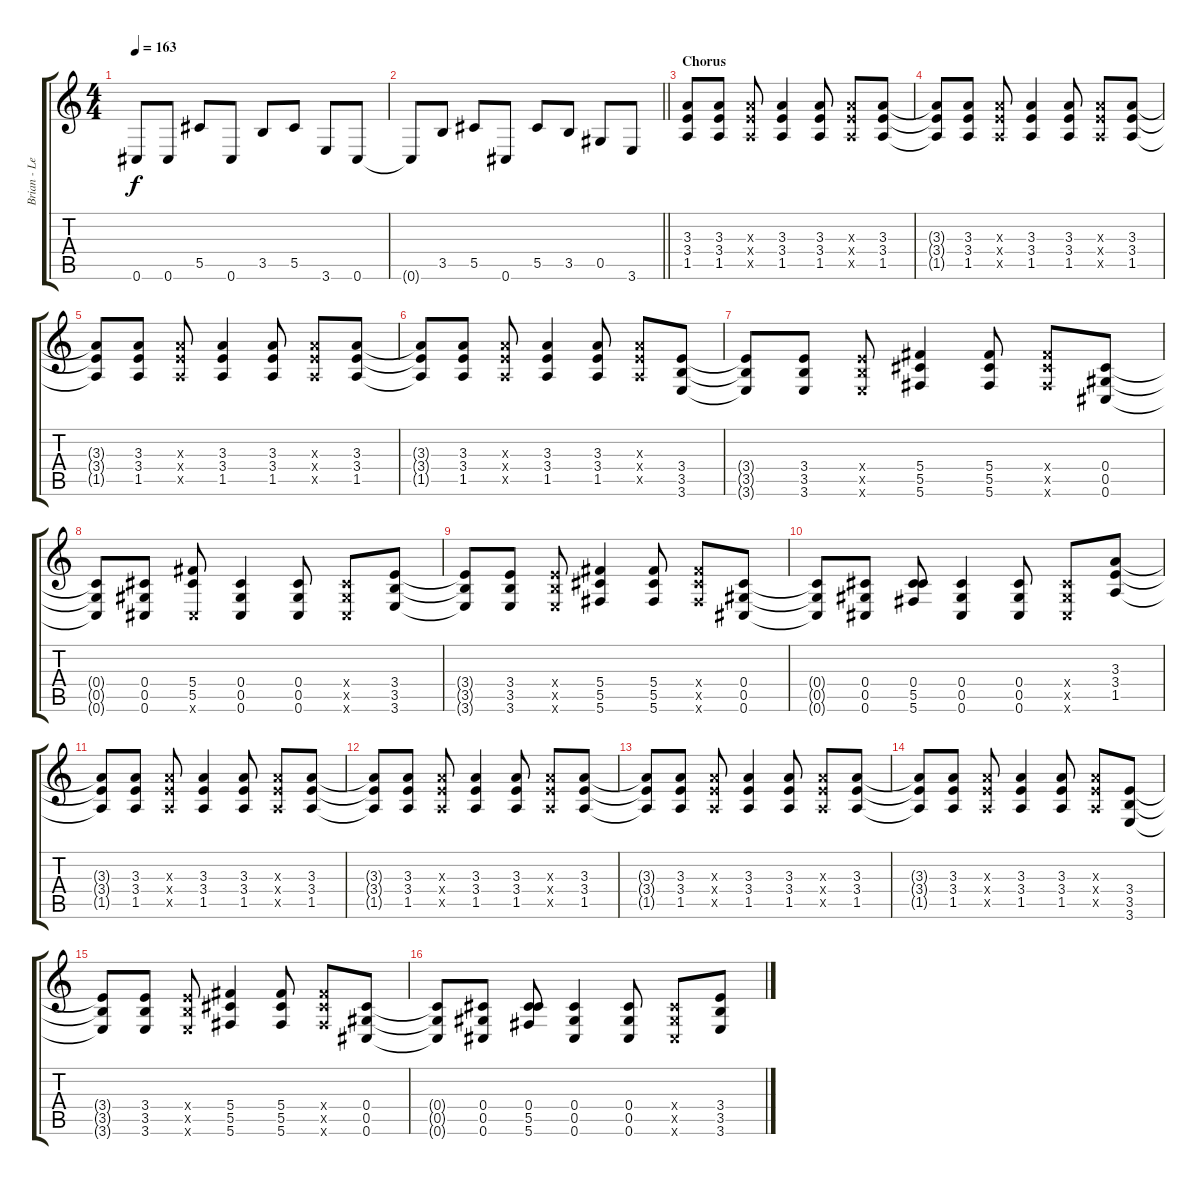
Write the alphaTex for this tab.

\track ("Brian - Lead Guitar Overdub" "Brian - Le") {instrument overdrivenguitar}
\staff {score tabs}
\tuning (Eb4 Bb3 Gb3 Db3 Ab2 Db2) {hide}
\ts (4 4)
\tempo 163
\clef g2
\ks c
0.6.8{dy f} 0.6.8 5.5.8 0.6.8 3.5.8 5.5.8 3.6.8 0.6.8 |
\barLineRight lightlight
0.6{t}.8 3.5.8 5.5.8 0.6.8 5.5.8 3.5.8 0.5.8 3.6.8 |
\section ("" "Chorus")
(3.3 3.4 1.5).8 (3.3 3.4 1.5).8 (3.3{x} 3.4{x} 1.5{x}).8 (3.3 3.4 1.5).4 (3.3 3.4 1.5).8 (3.3{x} 3.4{x} 1.5{x}).8 (3.3 3.4 1.5).8 |
(3.3{t} 3.4{t} 1.5{t}).8 (3.3 3.4 1.5).8 (3.3{x} 3.4{x} 1.5{x}).8 (3.3 3.4 1.5).4 (3.3 3.4 1.5).8 (3.3{x} 3.4{x} 1.5{x}).8 (3.3 3.4 1.5).8 |
(3.3{t} 3.4{t} 1.5{t}).8 (3.3 3.4 1.5).8 (3.3{x} 3.4{x} 1.5{x}).8 (3.3 3.4 1.5).4 (3.3 3.4 1.5).8 (3.3{x} 3.4{x} 1.5{x}).8 (3.3 3.4 1.5).8 |
(3.3{t} 3.4{t} 1.5{t}).8 (3.3 3.4 1.5).8 (3.3{x} 3.4{x} 1.5{x}).8 (3.3 3.4 1.5).4 (3.3 3.4 1.5).8 (3.3{x} 3.4{x} 1.5{x}).8 (3.4 3.5 3.6).8 |
(3.4{t} 3.5{t} 3.6{t}).8 (3.4 3.5 3.6).8 (3.4{x} 3.5{x} 3.6{x}).8 (5.4 5.5 5.6).4 (5.4 5.5 5.6).8 (5.4{x} 5.5{x} 5.6{x}).8 (0.4 0.5 0.6).8 |
(0.4{t} 0.5{t} 0.6{t}).8 (0.4 0.5 0.6).8 (5.4 5.5 0.6{x}).8 (0.4 0.5 0.6).4 (0.4 0.5 0.6).8 (0.4{x} 0.5{x} 0.6{x}).8 (3.4 3.5 3.6).8 |
(3.4{t} 3.5{t} 3.6{t}).8 (3.4 3.5 3.6).8 (3.4{x} 3.5{x} 3.6{x}).8 (5.4 5.5 5.6).4 (5.4 5.5 5.6).8 (5.4{x} 5.5{x} 5.6{x}).8 (0.4 0.5 0.6).8 |
(0.4{t} 0.5{t} 0.6{t}).8 (0.4 0.5 0.6).8 (0.4 5.5 5.6).8 (0.4 0.5 0.6).4 (0.4 0.5 0.6).8 (0.4{x} 0.5{x} 0.6{x}).8 (3.3 3.4 1.5).8 |
(3.3{t} 3.4{t} 1.5{t}).8 (3.3 3.4 1.5).8 (3.3{x} 3.4{x} 1.5{x}).8 (3.3 3.4 1.5).4 (3.3 3.4 1.5).8 (3.3{x} 3.4{x} 1.5{x}).8 (3.3 3.4 1.5).8 |
(3.3{t} 3.4{t} 1.5{t}).8 (3.3 3.4 1.5).8 (3.3{x} 3.4{x} 1.5{x}).8 (3.3 3.4 1.5).4 (3.3 3.4 1.5).8 (3.3{x} 3.4{x} 1.5{x}).8 (3.3 3.4 1.5).8 |
(3.3{t} 3.4{t} 1.5{t}).8 (3.3 3.4 1.5).8 (3.3{x} 3.4{x} 1.5{x}).8 (3.3 3.4 1.5).4 (3.3 3.4 1.5).8 (3.3{x} 3.4{x} 1.5{x}).8 (3.3 3.4 1.5).8 |
(3.3{t} 3.4{t} 1.5{t}).8 (3.3 3.4 1.5).8 (3.3{x} 3.4{x} 1.5{x}).8 (3.3 3.4 1.5).4 (3.3 3.4 1.5).8 (3.3{x} 3.4{x} 1.5{x}).8 (3.4 3.5 3.6).8 |
(3.4{t} 3.5{t} 3.6{t}).8 (3.4 3.5 3.6).8 (3.4{x} 3.5{x} 3.6{x}).8 (5.4 5.5 5.6).4 (5.4 5.5 5.6).8 (5.4{x} 5.5{x} 5.6{x}).8 (0.4 0.5 0.6).8 |
(0.4{t} 0.5{t} 0.6{t}).8 (0.4 0.5 0.6).8 (0.4 5.5 5.6).8 (0.4 0.5 0.6).4 (0.4 0.5 0.6).8 (0.4{x} 0.5{x} 0.6{x}).8 (3.4 3.5 3.6).8
